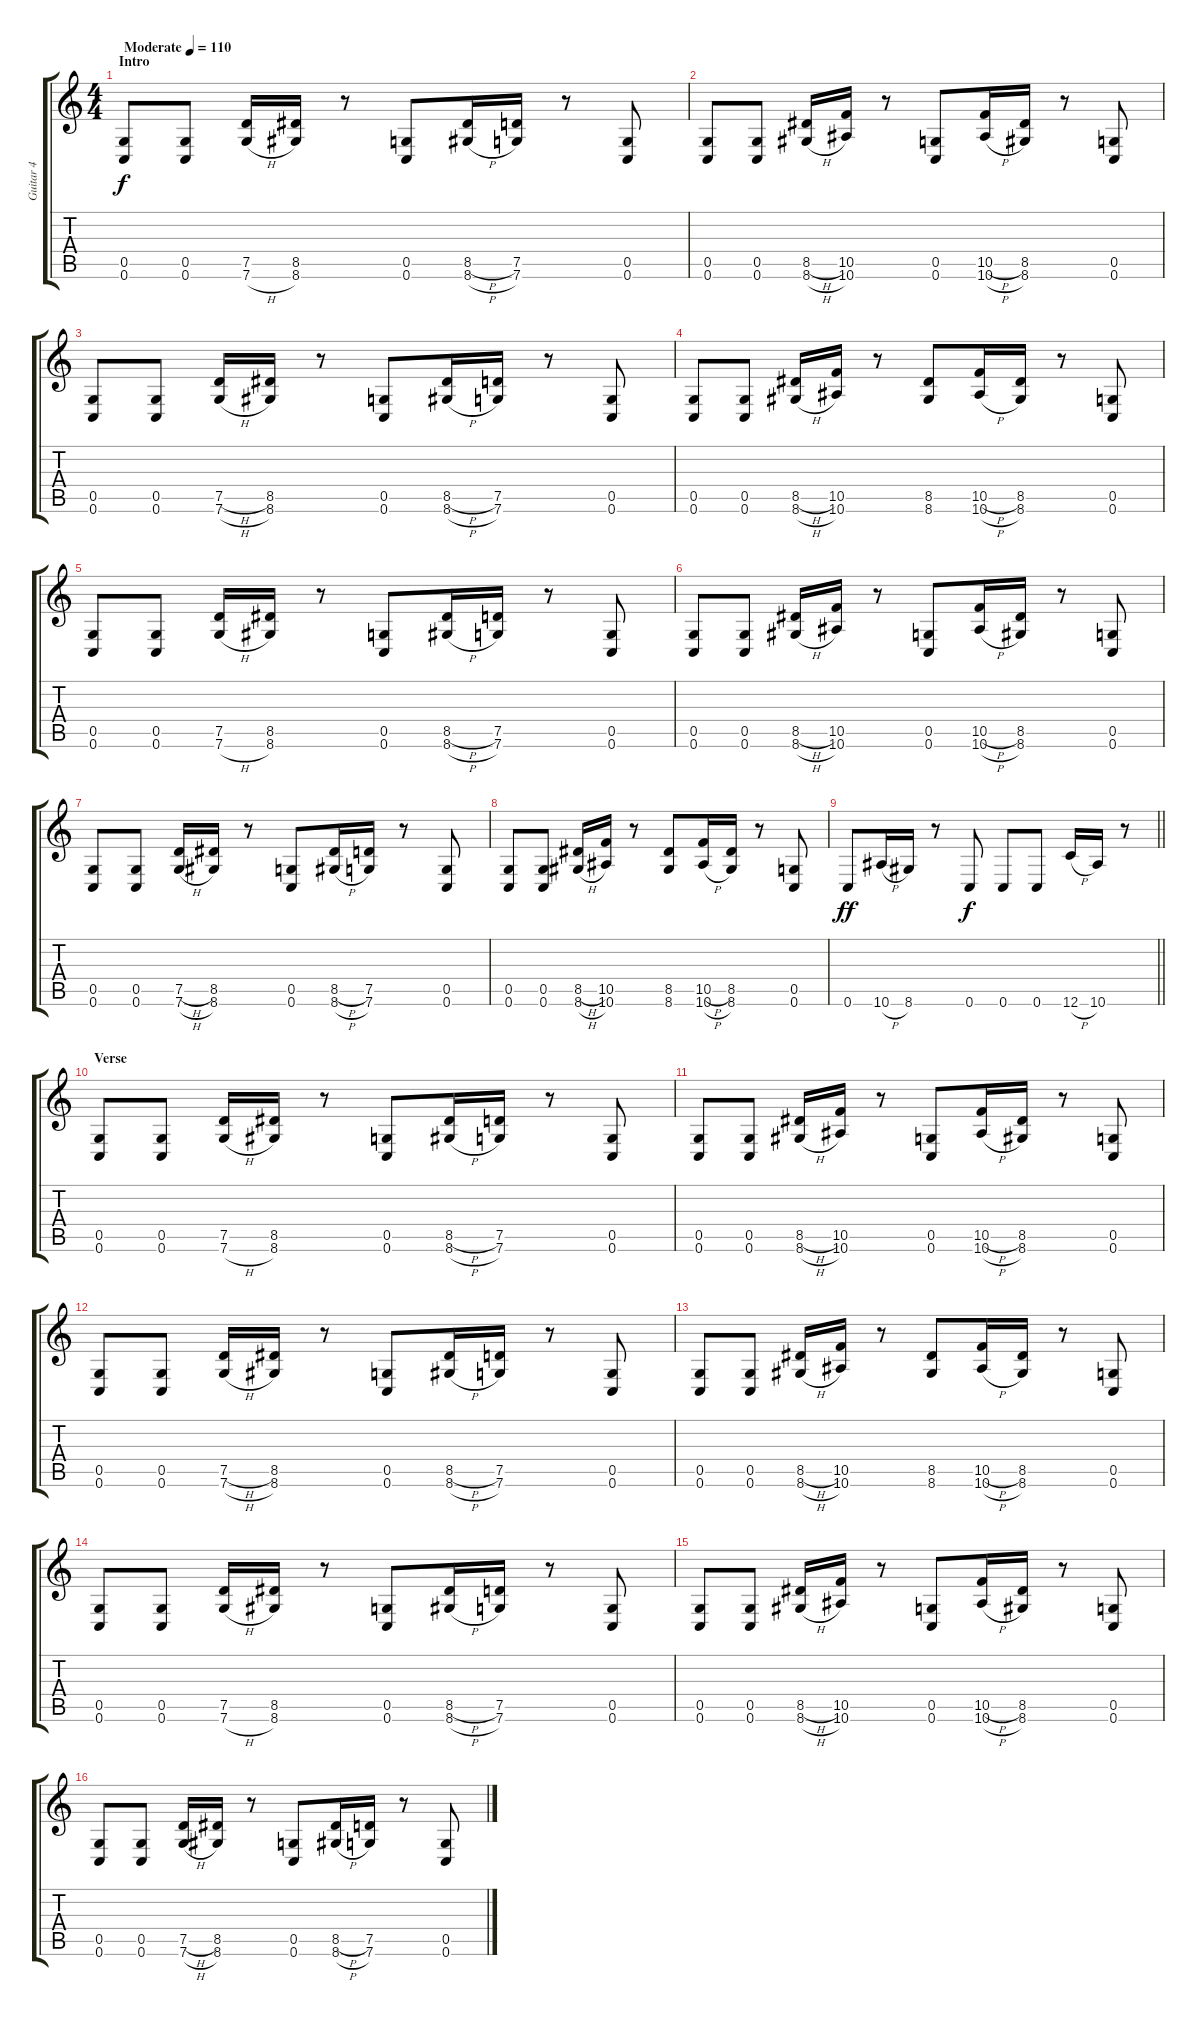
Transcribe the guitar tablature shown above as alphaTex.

\track ("Guitar 4" "Guitar 4") {instrument distortionguitar}
\staff {score tabs}
\tuning (D4 A3 F3 C3 G2 C2) {hide}
\ts (4 4)
\section ("" "Intro")
\tempo (110 "Moderate")
\clef g2
\ks c
(0.5 0.6).8{dy f instrument distortionguitar} (0.5 0.6).8 (7.5 7.6{h}).16 (8.5 8.6).16 r.8 (0.5 0.6).8 (8.5{h} 8.6{h}).16 (7.5 7.6).16 r.8 (0.5 0.6).8 |
(0.5 0.6).8 (0.5 0.6).8 (8.5{h} 8.6{h}).16 (10.5 10.6).16 r.8 (0.5 0.6).8 (10.5{h} 10.6{h}).16 (8.5 8.6).16 r.8 (0.5 0.6).8 |
(0.5 0.6).8 (0.5 0.6).8 (7.5{h} 7.6{h}).16 (8.5 8.6).16 r.8 (0.5 0.6).8 (8.5{h} 8.6{h}).16 (7.5 7.6).16 r.8 (0.5 0.6).8 |
(0.5 0.6).8 (0.5 0.6).8 (8.5{h} 8.6{h}).16 (10.5 10.6).16 r.8 (8.5 8.6).8 (10.5{h} 10.6{h}).16 (8.5 8.6).16 r.8 (0.5 0.6).8 |
(0.5 0.6).8 (0.5 0.6).8 (7.5 7.6{h}).16 (8.5 8.6).16 r.8 (0.5 0.6).8 (8.5{h} 8.6{h}).16 (7.5 7.6).16 r.8 (0.5 0.6).8 |
(0.5 0.6).8 (0.5 0.6).8 (8.5{h} 8.6{h}).16 (10.5 10.6).16 r.8 (0.5 0.6).8 (10.5{h} 10.6{h}).16 (8.5 8.6).16 r.8 (0.5 0.6).8 |
(0.5 0.6).8 (0.5 0.6).8 (7.5{h} 7.6{h}).16 (8.5 8.6).16 r.8 (0.5 0.6).8 (8.5{h} 8.6{h}).16 (7.5 7.6).16 r.8 (0.5 0.6).8 |
(0.5 0.6).8 (0.5 0.6).8 (8.5{h} 8.6{h}).16 (10.5 10.6).16 r.8 (8.5 8.6).8 (10.5{h} 10.6{h}).16 (8.5 8.6).16 r.8 (0.5 0.6).8 |
\barLineRight lightlight
0.6.8{dy ff} 10.6{h}.16 8.6.16 r.8 0.6.8{dy f} 0.6.8 0.6.8 12.6{h}.16 10.6.16 r.8 |
\section ("" "Verse")
(0.5 0.6).8 (0.5 0.6).8 (7.5 7.6{h}).16 (8.5 8.6).16 r.8 (0.5 0.6).8 (8.5{h} 8.6{h}).16 (7.5 7.6).16 r.8 (0.5 0.6).8 |
(0.5 0.6).8 (0.5 0.6).8 (8.5{h} 8.6{h}).16 (10.5 10.6).16 r.8 (0.5 0.6).8 (10.5{h} 10.6{h}).16 (8.5 8.6).16 r.8 (0.5 0.6).8 |
(0.5 0.6).8 (0.5 0.6).8 (7.5{h} 7.6{h}).16 (8.5 8.6).16 r.8 (0.5 0.6).8 (8.5{h} 8.6{h}).16 (7.5 7.6).16 r.8 (0.5 0.6).8 |
(0.5 0.6).8 (0.5 0.6).8 (8.5{h} 8.6{h}).16 (10.5 10.6).16 r.8 (8.5 8.6).8 (10.5{h} 10.6{h}).16 (8.5 8.6).16 r.8 (0.5 0.6).8 |
(0.5 0.6).8 (0.5 0.6).8 (7.5 7.6{h}).16 (8.5 8.6).16 r.8 (0.5 0.6).8 (8.5{h} 8.6{h}).16 (7.5 7.6).16 r.8 (0.5 0.6).8 |
(0.5 0.6).8 (0.5 0.6).8 (8.5{h} 8.6{h}).16 (10.5 10.6).16 r.8 (0.5 0.6).8 (10.5{h} 10.6{h}).16 (8.5 8.6).16 r.8 (0.5 0.6).8 |
(0.5 0.6).8 (0.5 0.6).8 (7.5{h} 7.6{h}).16 (8.5 8.6).16 r.8 (0.5 0.6).8 (8.5{h} 8.6{h}).16 (7.5 7.6).16 r.8 (0.5 0.6).8
